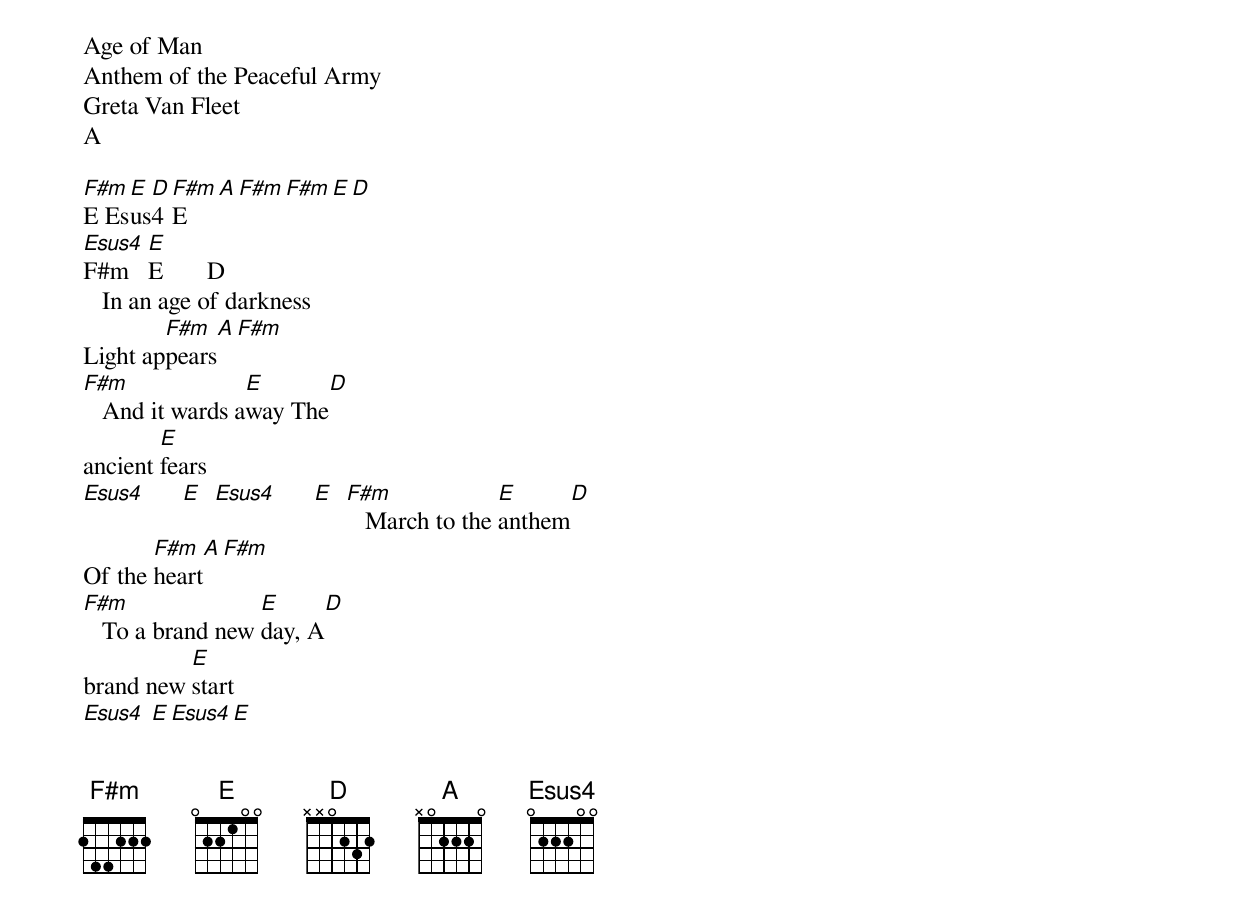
Age of Man
Anthem of the Peaceful Army
Greta Van Fleet
A

{start_of_intro}
[F#m]E Es[E]us[D]4 [F#m]E[A][F#m][F#m][E][D]
[Esus4]F#m   [E]E       D
   In an age of darkness
Light ap[F#m]pears[A][F#m]
[F#m]   And it wards a[E]way The[D]
ancient [E]fears
[Esus4]      [E]  [Esus4]      [E]  [F#m]   March to the [E]anthem[D]
Of the [F#m]heart[A][F#m]
[F#m]   To a brand new [E]day, A[D]
brand new [E]start
[Esus4] [E][Esus4][E]
{end_of_intro}


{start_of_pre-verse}
[F#m]F#m [E]E [D]D [F#m]F#m [E]E [Dsus2]Dsus2
Uh, uh
[D]Uh, uh, uh
[F#m]E Es[E]us[D]4 [F#m]E Es[A]us[F#m]4 E [F#m]F#m [E]E [D]D
[F#m]Esus[A]4 [F#m]E Es[F#m]us4 [E]E[D][E]
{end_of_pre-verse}


{start_of_verse}
[F#m]   To wonder[E]lands of[D]
Ice and [F#m]snow[A][F#m]
[F#m]   In the desert [E]heat Where[D]
nothing [E]grows
[Esus4]      [E]  [Esus4]      [E]  [F#m]   A tree of [E]life In[D]
rain and [F#m]sun[A][F#m]
[F#m]   To reach the [E]sky It's[D]
just be[E]gun
[Esus4] [E][Esus4][E]
{end_of_verse}


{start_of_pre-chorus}
[F#m]F#m [E]E [D]D[F#m][E][D][F#m][E][D][F#m][E][D]
Uh, uh
Uh, uh, uh
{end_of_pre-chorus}


{start_of_chorus}
[A] And as we [F#m]came
Into the [E]clear[Esus4][E]
[A] To find ourselves[F#m]
Where we are [E]here
[Esus4]      [E]  [A] Who is the [F#m]wiser
To help us [E]steer?[Esus4][E]
[A] And will we know[F#m]
When the end is [E]near?
[Esus4]      [E]  [Dsus2]     Uh, uh[D]
Uh, uh
{end_of_chorus}


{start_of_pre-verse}
[F#m]E Es[E]us[D]4 [F#m]E Es[A]us[F#m]4 E[F#m][E][D]
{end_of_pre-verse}


{start_of_verse}
[F#m]   A beauty [E]lives In[D]
every [F#m]soul[A][F#m]
[F#m]   The more you [E]love The[D]
more you [E]know
[Esus4]      [E]  [Esus4]      [E]  [F#m]   They pass the [E]torch And[D]
it still [F#m]burns[A][F#m]
[F#m]   Once children [E]then It's[D]
now our [E]turn
[Esus4] [E][Esus4][E]
{end_of_verse}


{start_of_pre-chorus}
[F#m]F#m [E]E [D]D[F#m][E][D][F#m][E][D][F#m][E][D]
Uh, uh
Uh, uh, uh
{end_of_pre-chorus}


{start_of_chorus}
[A] And as we [F#m]came
Into the [E]clear[Esus4][E]
[A] To find ourselves[F#m]
Where we are [E]here
[Esus4]      [E]  [A] Who is the [F#m]wiser
To help us [E]steer?[Esus4][E]
[A] And will we know[F#m]
When the end is [E]near?[Esus4][E]
{end_of_chorus}


{start_of_bridge}
[Bm]   [C#m]   La, la, la, [D]la
La, la, la, la
[E]La, la,[F#m]    [Bm]la, la
[C#m]La, la, la, la[D][E]
[B7]Ah[C#m][D]
{end_of_bridge}


{start_of_chorus}
[A] And as we [F#m]came
Into the [E]clear[Esus4][E]
[A] To find ourselves[F#m]
Where we are [E]here
[Esus4]      [E]  [A] Who is the [F#m]wiser
To help us [E]steer?[Esus4][E]
[A] And will we know[F#m]
When the end is [E]near?[Esus4][E]
{end_of_chorus}


{start_of_outro}
[A]Ah, [F#m]ah [E][Esus4][E]
[A]Ah, [F#m]ah [E][Esus4][E][A]
[F#m]F#m [E]E [Esus4]Esus4 [E]E [A]Dsus2
Uh
{end_of_outro}
